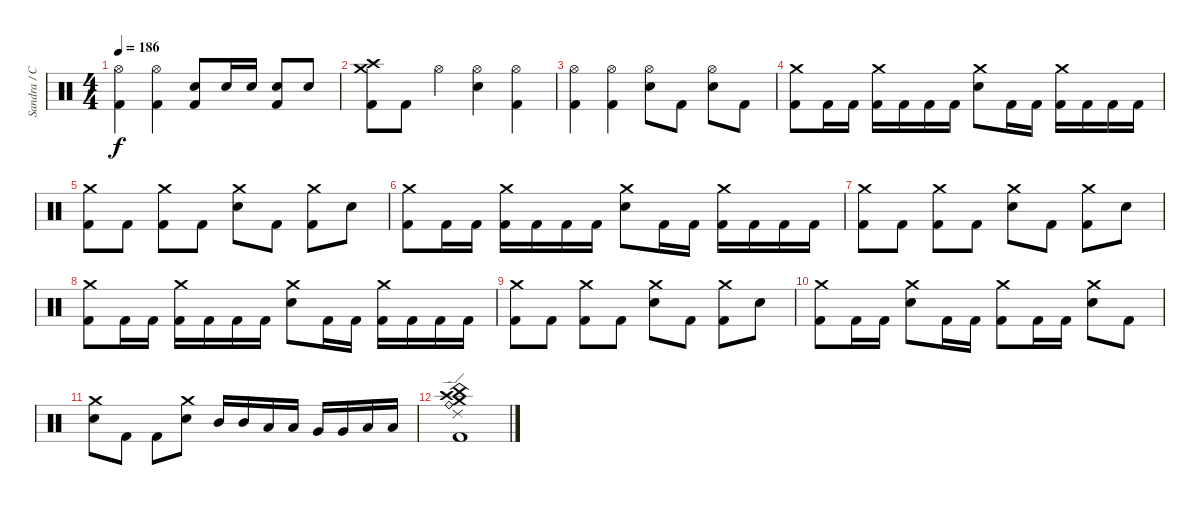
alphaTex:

\track ("Sandra / Christian" "Sandra / C") {instrument percussion}
\staff {score}
\articulation defaults
\ts (4 4)
\tempo 186
\clef neutral
\ks c
("Hi-Hat (open)" "Kick (hit) 2").4{dy f} ("Hi-Hat (open)" "Kick (hit) 2").4 ("Electric Snare (hit)" "Kick (hit) 2").8 "Electric Snare (hit)".16 "Electric Snare (hit)".16 ("Electric Snare (hit)" "Kick (hit) 2").8 "Electric Snare (hit)".8 |
("Crash high (hit)" "Crash medium (hit)" "Kick (hit) 2").8 "Kick (hit) 2".8 "Hi-Hat (open)".4 ("Hi-Hat (open)" "Electric Snare (hit)").4 ("Hi-Hat (open)" "Kick (hit) 2").4 |
("Hi-Hat (open)" "Kick (hit) 2").4 ("Hi-Hat (open)" "Kick (hit) 2").4 ("Hi-Hat (open)" "Electric Snare (hit)").8 "Kick (hit) 2".8 ("Hi-Hat (open)" "Electric Snare (hit)").8 "Kick (hit) 2".8 |
("Crash medium (hit)" "Kick (hit) 2").8 "Kick (hit) 2".16 "Kick (hit) 2".16 ("Crash medium (hit)" "Kick (hit) 2").16 "Kick (hit) 2".16 "Kick (hit) 2".16 "Kick (hit) 2".16 ("Crash medium (hit)" "Electric Snare (hit)").8 "Kick (hit) 2".16 "Kick (hit) 2".16 ("Crash medium (hit)" "Kick (hit) 2").16 "Kick (hit) 2".16 "Kick (hit) 2".16 "Kick (hit) 2".16 |
("Crash medium (hit)" "Kick (hit) 2").8 "Kick (hit) 2".8 ("Crash medium (hit)" "Kick (hit) 2").8 "Kick (hit) 2".8 ("Crash medium (hit)" "Electric Snare (hit)").8 "Kick (hit) 2".8 ("Crash medium (hit)" "Kick (hit) 2").8 "Electric Snare (hit)".8 |
("Crash medium (hit)" "Kick (hit) 2").8 "Kick (hit) 2".16 "Kick (hit) 2".16 ("Crash medium (hit)" "Kick (hit) 2").16 "Kick (hit) 2".16 "Kick (hit) 2".16 "Kick (hit) 2".16 ("Crash medium (hit)" "Electric Snare (hit)").8 "Kick (hit) 2".16 "Kick (hit) 2".16 ("Crash medium (hit)" "Kick (hit) 2").16 "Kick (hit) 2".16 "Kick (hit) 2".16 "Kick (hit) 2".16 |
("Crash medium (hit)" "Kick (hit) 2").8 "Kick (hit) 2".8 ("Crash medium (hit)" "Kick (hit) 2").8 "Kick (hit) 2".8 ("Crash medium (hit)" "Electric Snare (hit)").8 "Kick (hit) 2".8 ("Crash medium (hit)" "Kick (hit) 2").8 "Electric Snare (hit)".8 |
("Crash medium (hit)" "Kick (hit) 2").8 "Kick (hit) 2".16 "Kick (hit) 2".16 ("Crash medium (hit)" "Kick (hit) 2").16 "Kick (hit) 2".16 "Kick (hit) 2".16 "Kick (hit) 2".16 ("Crash medium (hit)" "Electric Snare (hit)").8 "Kick (hit) 2".16 "Kick (hit) 2".16 ("Crash medium (hit)" "Kick (hit) 2").16 "Kick (hit) 2".16 "Kick (hit) 2".16 "Kick (hit) 2".16 |
("Crash medium (hit)" "Kick (hit) 2").8 "Kick (hit) 2".8 ("Crash medium (hit)" "Kick (hit) 2").8 "Kick (hit) 2".8 ("Crash medium (hit)" "Electric Snare (hit)").8 "Kick (hit) 2".8 ("Crash medium (hit)" "Kick (hit) 2").8 "Electric Snare (hit)".8 |
("Crash medium (hit)" "Kick (hit) 2").8 "Kick (hit) 2".16 "Kick (hit) 2".16 ("Crash medium (hit)" "Electric Snare (hit)").8 "Kick (hit) 2".16 "Kick (hit) 2".16 ("Crash medium (hit)" "Kick (hit) 2").8 "Kick (hit) 2".16 "Kick (hit) 2".16 ("Crash medium (hit)" "Electric Snare (hit)").8 "Kick (hit) 2".8 |
("Crash medium (hit)" "Electric Snare (hit)").8 "Kick (hit) 2".8 "Kick (hit) 2".8 ("Crash medium (hit)" "Electric Snare (hit)").8 "Mid Tom (hit)".16 "Mid Tom (hit)".16 "Low Tom (hit)".16 "Low Tom (hit)".16 "Very Low Tom (hit)".16 "Very Low Tom (hit)".16 "Low Floor Tom (hit)".16 "Low Floor Tom (hit)".16 |
("Ride (edge) 2" "Ride (bell)" "Crash medium (hit)" "Crash high (hit)" "China (hit)" "Kick (hit) 2").1
